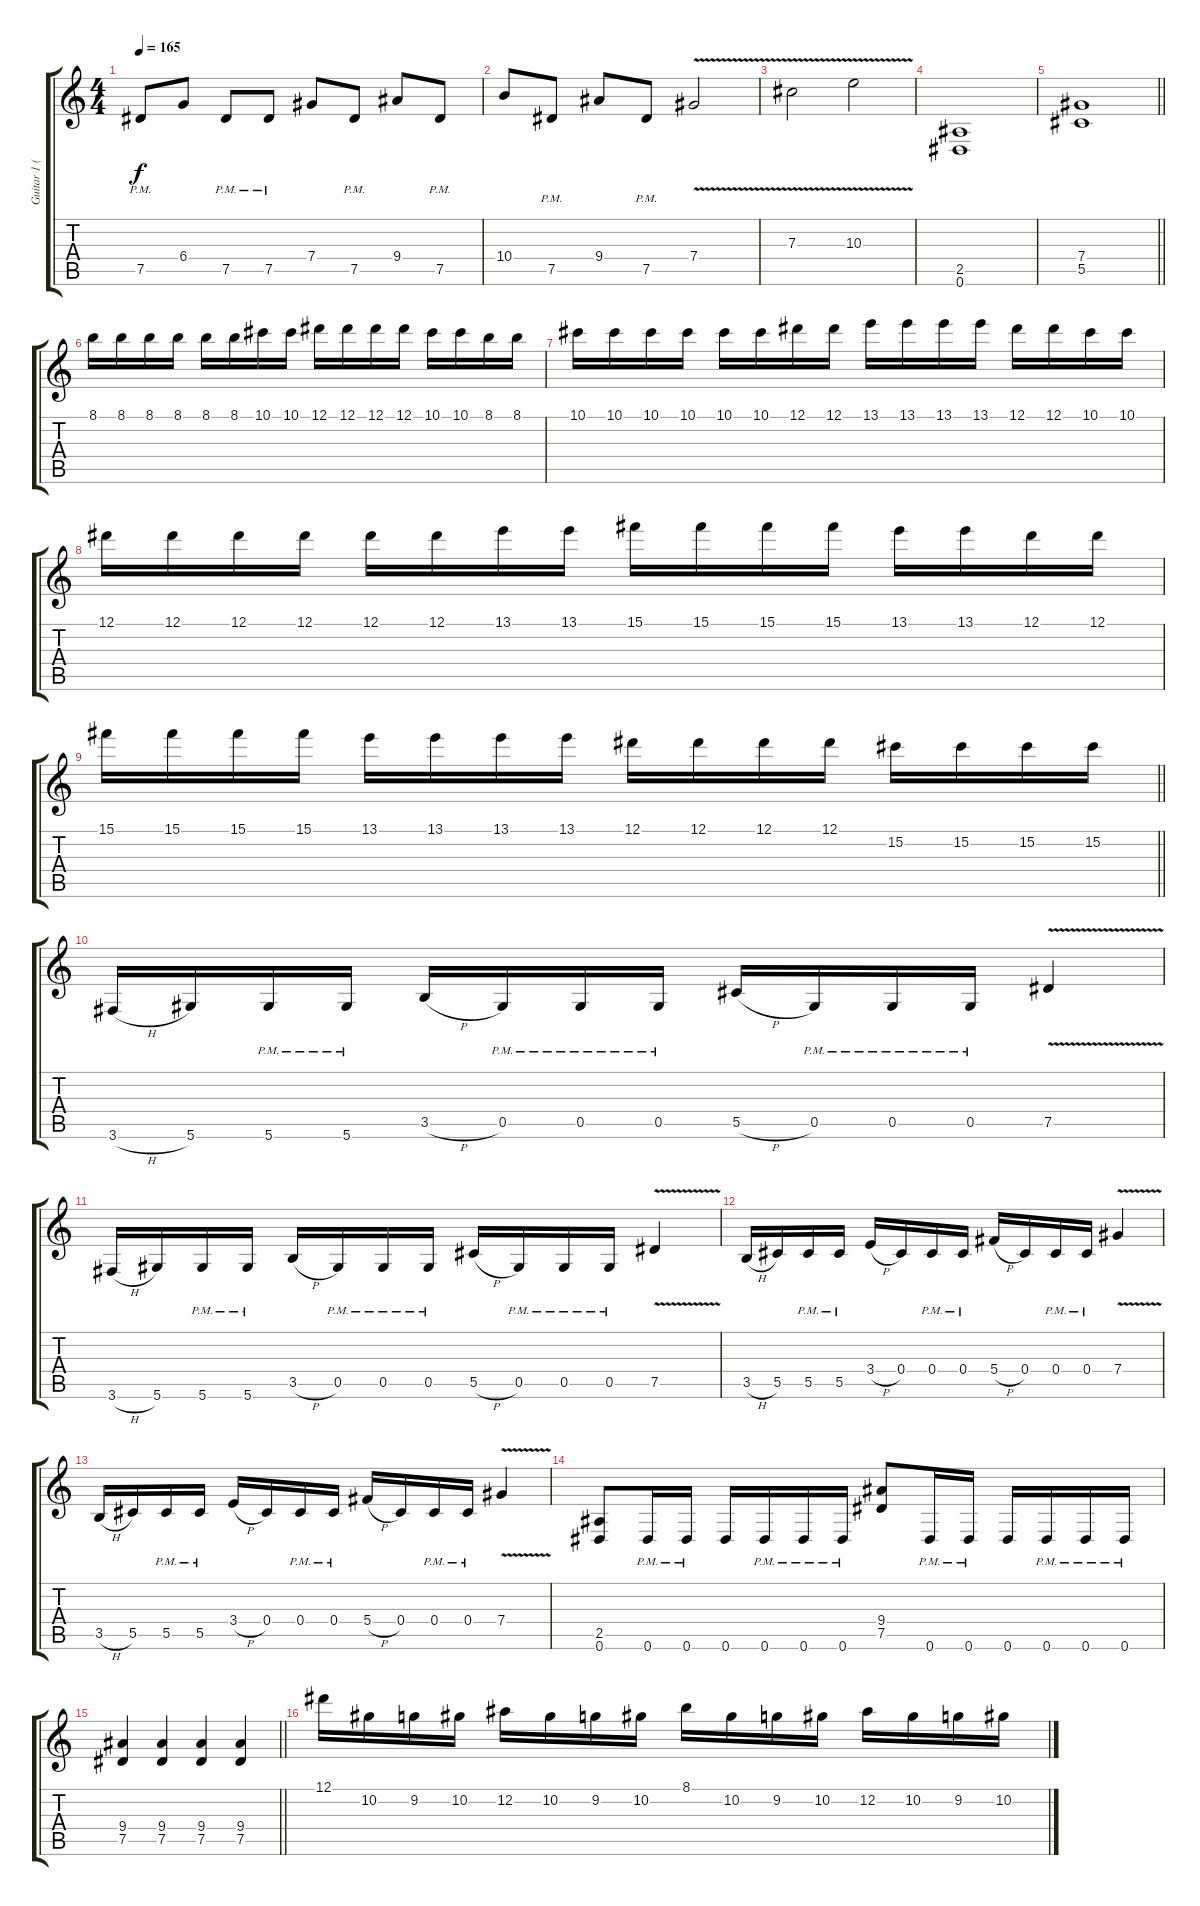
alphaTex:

\track ("Guitar 1 (SheJa)" "Guitar 1 (") {instrument distortionguitar}
\staff {score tabs}
\tuning (Eb4 Bb3 Gb3 Db3 Ab2 Eb2) {hide}
\ts (4 4)
\tempo 165
\clef g2
\ks c
7.5{pm}.8{dy f} 6.4.8 7.5{pm}.8 7.5{pm}.8 7.4.8 7.5{pm}.8 9.4.8 7.5{pm}.8 |
10.4.8 7.5{pm}.8 9.4.8 7.5{pm}.8 7.4{v}.2 |
7.3{v}.2 10.3{v}.2 |
(2.5 0.6).1 |
\barLineRight lightlight
(7.4 5.5).1 |
8.1.16 8.1.16 8.1.16 8.1.16 8.1.16 8.1.16 10.1.16 10.1.16 12.1.16 12.1.16 12.1.16 12.1.16 10.1.16 10.1.16 8.1.16 8.1.16 |
10.1.16 10.1.16 10.1.16 10.1.16 10.1.16 10.1.16 12.1.16 12.1.16 13.1.16 13.1.16 13.1.16 13.1.16 12.1.16 12.1.16 10.1.16 10.1.16 |
12.1.16 12.1.16 12.1.16 12.1.16 12.1.16 12.1.16 13.1.16 13.1.16 15.1.16 15.1.16 15.1.16 15.1.16 13.1.16 13.1.16 12.1.16 12.1.16 |
\barLineRight lightlight
15.1.16 15.1.16 15.1.16 15.1.16 13.1.16 13.1.16 13.1.16 13.1.16 12.1.16 12.1.16 12.1.16 12.1.16 15.2.16 15.2.16 15.2.16 15.2.16 |
3.6{h}.16 5.6.16 5.6{pm}.16 5.6{pm}.16 3.5{h}.16 0.5{pm}.16 0.5{pm}.16 0.5{pm}.16 5.5{h}.16 0.5{pm}.16 0.5{pm}.16 0.5{pm}.16 7.5{v}.4 |
3.6{h}.16 5.6.16 5.6{pm}.16 5.6{pm}.16 3.5{h}.16 0.5{pm}.16 0.5{pm}.16 0.5{pm}.16 5.5{h}.16 0.5{pm}.16 0.5{pm}.16 0.5{pm}.16 7.5{v}.4 |
3.5{h}.16 5.5.16 5.5{pm}.16 5.5{pm}.16 3.4{h}.16 0.4.16 0.4{pm}.16 0.4{pm}.16 5.4{h}.16 0.4.16 0.4{pm}.16 0.4{pm}.16 7.4{v}.4 |
3.5{h}.16 5.5.16 5.5{pm}.16 5.5{pm}.16 3.4{h}.16 0.4.16 0.4{pm}.16 0.4{pm}.16 5.4{h}.16 0.4.16 0.4{pm}.16 0.4{pm}.16 7.4{v}.4 |
(2.5 0.6).8 0.6{pm}.16 0.6{pm}.16 0.6.16 0.6{pm}.16 0.6{pm}.16 0.6{pm}.16 (9.4 7.5).8 0.6{pm}.16 0.6{pm}.16 0.6.16 0.6{pm}.16 0.6{pm}.16 0.6{pm}.16 |
\barLineRight lightlight
(9.4 7.5).4 (9.4 7.5).4 (9.4 7.5).4 (9.4 7.5).4 |
12.1.16 10.2.16 9.2.16 10.2.16 12.2.16 10.2.16 9.2.16 10.2.16 8.1.16 10.2.16 9.2.16 10.2.16 12.2.16 10.2.16 9.2.16 10.2.16
